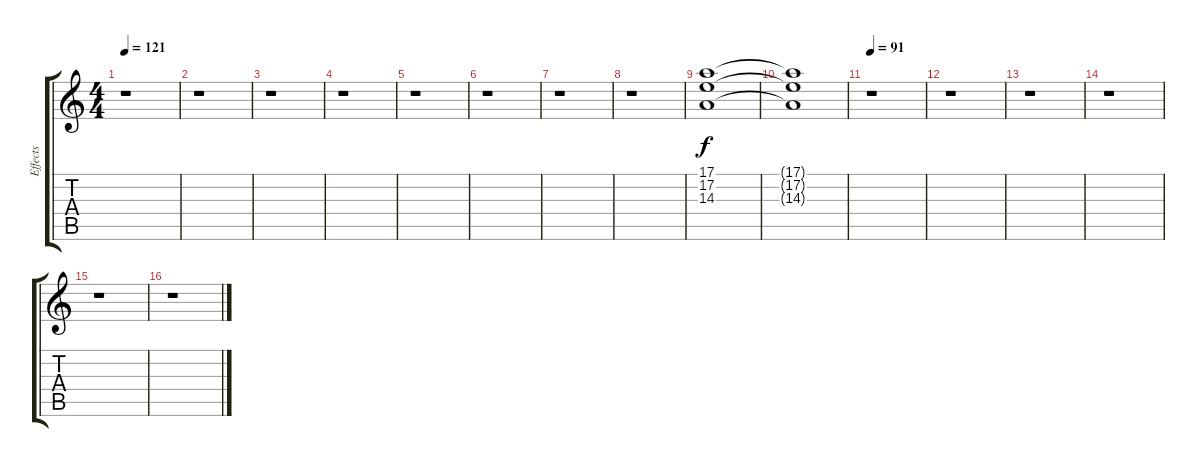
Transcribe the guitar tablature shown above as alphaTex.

\track ("Effects" "Effects") {instrument pad6metallic}
\staff {score tabs}
\tuning (E4 B3 G3 D3 A2 E2) {hide}
\ts (4 4)
\tempo 121
\clef g2
\ks c
r.1{dy f} |
r.1 |
r.1 |
r.1 |
r.1 |
r.1 |
r.1 |
r.1 |
(17.1 17.2 14.3).1 |
(17.1{t} 17.2{t} 14.3{t}).1 |
\tempo 91
r.1 |
r.1 |
r.1 |
r.1 |
r.1 |
r.1
